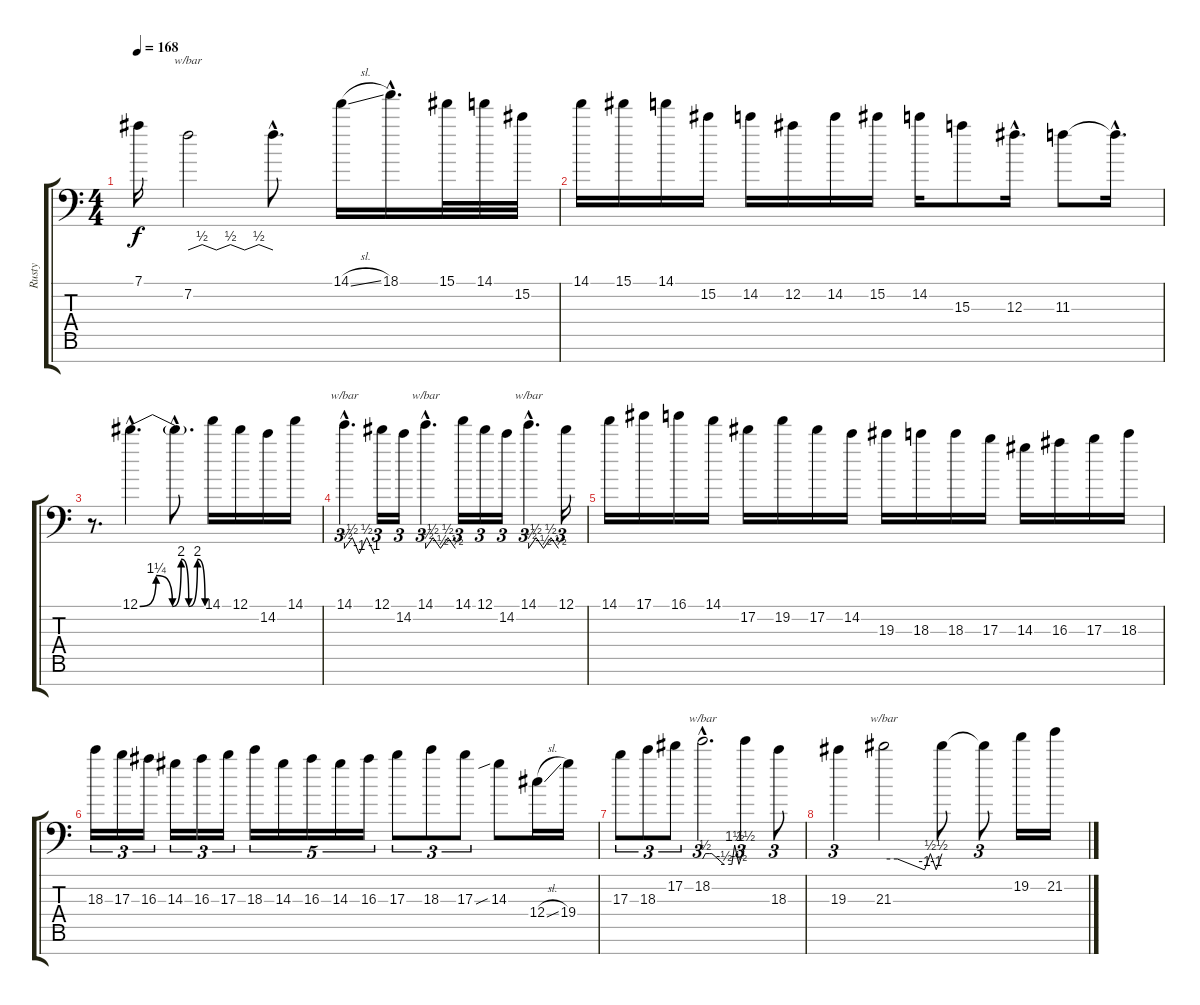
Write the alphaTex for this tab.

\track ("Rusty" "Rusty") {instrument distortionguitar}
\staff {score tabs}
\tuning (Eb4 Bb3 Gb3 Db3 Ab2 Eb2 Bb1) {hide}
\ts (4 4)
\tempo 168
\clef f4
\ks c
7.1.16{dy f} 7.2.2{tbe (custom default 0 0 10 2 20 0 30 2 40 0 50 2 60 0)} 7.2{hac t}.8{d} 14.1{sl}.16 18.1{hac}.16{d} 15.1.32 14.1.32 15.2.32 |
14.1.16 15.1.16 14.1.16 15.2.16 14.2.16 12.2.16 14.2.16 15.2.16 14.2.16 15.3.8 12.3{hac}.16{d} 11.3.8 11.3{hac t}.16{d} |
r.8{d} 12.1{be (custom 0 0 15 5 30 0 38 8 45 0 53 8 60 0) hac}.4{d} 12.1{hac t}.8{d} 14.1.16 12.1.16 14.2.16 14.1.16 |
14.1{hac}.4{d tu (3 2) tbe (custom default 0 -2 16 2 30 -4 45 2 60 -4)} 12.1.16{tu (3 2)} 14.2.16{tu (3 2)} 14.1{hac}.4{d tu (3 2) tbe (custom default 0 -2 15 2 30 -2 45 2 60 -2)} 14.1.16{tu (3 2)} 12.1.16{tu (3 2)} 14.2.16{tu (3 2)} 14.1{hac}.4{d tu (3 2) tbe (custom default 0 -2 15 2 30 -2 45 2 60 -2)} 12.1.16{tu (3 2)} |
14.1.16 17.1.16 16.1.16 14.1.16 17.2.16 19.2.16 17.2.16 14.2.16 19.3.16 18.3.16 18.3.16 17.3.16 14.3.16 16.3.16 17.3.16 18.3.16 |
18.3.16{tu (3 2)} 17.3.16{tu (3 2)} 16.3.16{tu (3 2)} 14.3.16{tu (3 2)} 16.3.16{tu (3 2)} 17.3.16{tu (3 2)} 18.3.16{tu (5 4)} 14.3.16{tu (5 4)} 16.3.16{tu (5 4)} 14.3.16{tu (5 4)} 16.3.16{tu (5 4)} 17.3.8{tu (3 2)} 18.3.8{tu (3 2)} 17.3.8{tu (3 2)} 14.3{sib}.8 12.4{sl}.16 19.4.16 |
17.3.8{tu (3 2)} 18.3.8{tu (3 2)} 17.2.8{tu (3 2)} 18.2{hac}.2{d tu (3 2) tbe (custom default 0 0 4 2 10 2 13 2 30 -2 41 -2 45 6 51 -2 60 6)} 18.2{t}.4{tu (3 2)} 18.3.8{tu (3 2)} |
19.3.4{tu (3 2)} 21.3.2{tbe (custom default 0 0 14 0 42 -4 48 2 54 -4 60 2)} 21.3{t}.8 21.3{t}.8{tu (3 2)} 19.2.16 21.2.16
